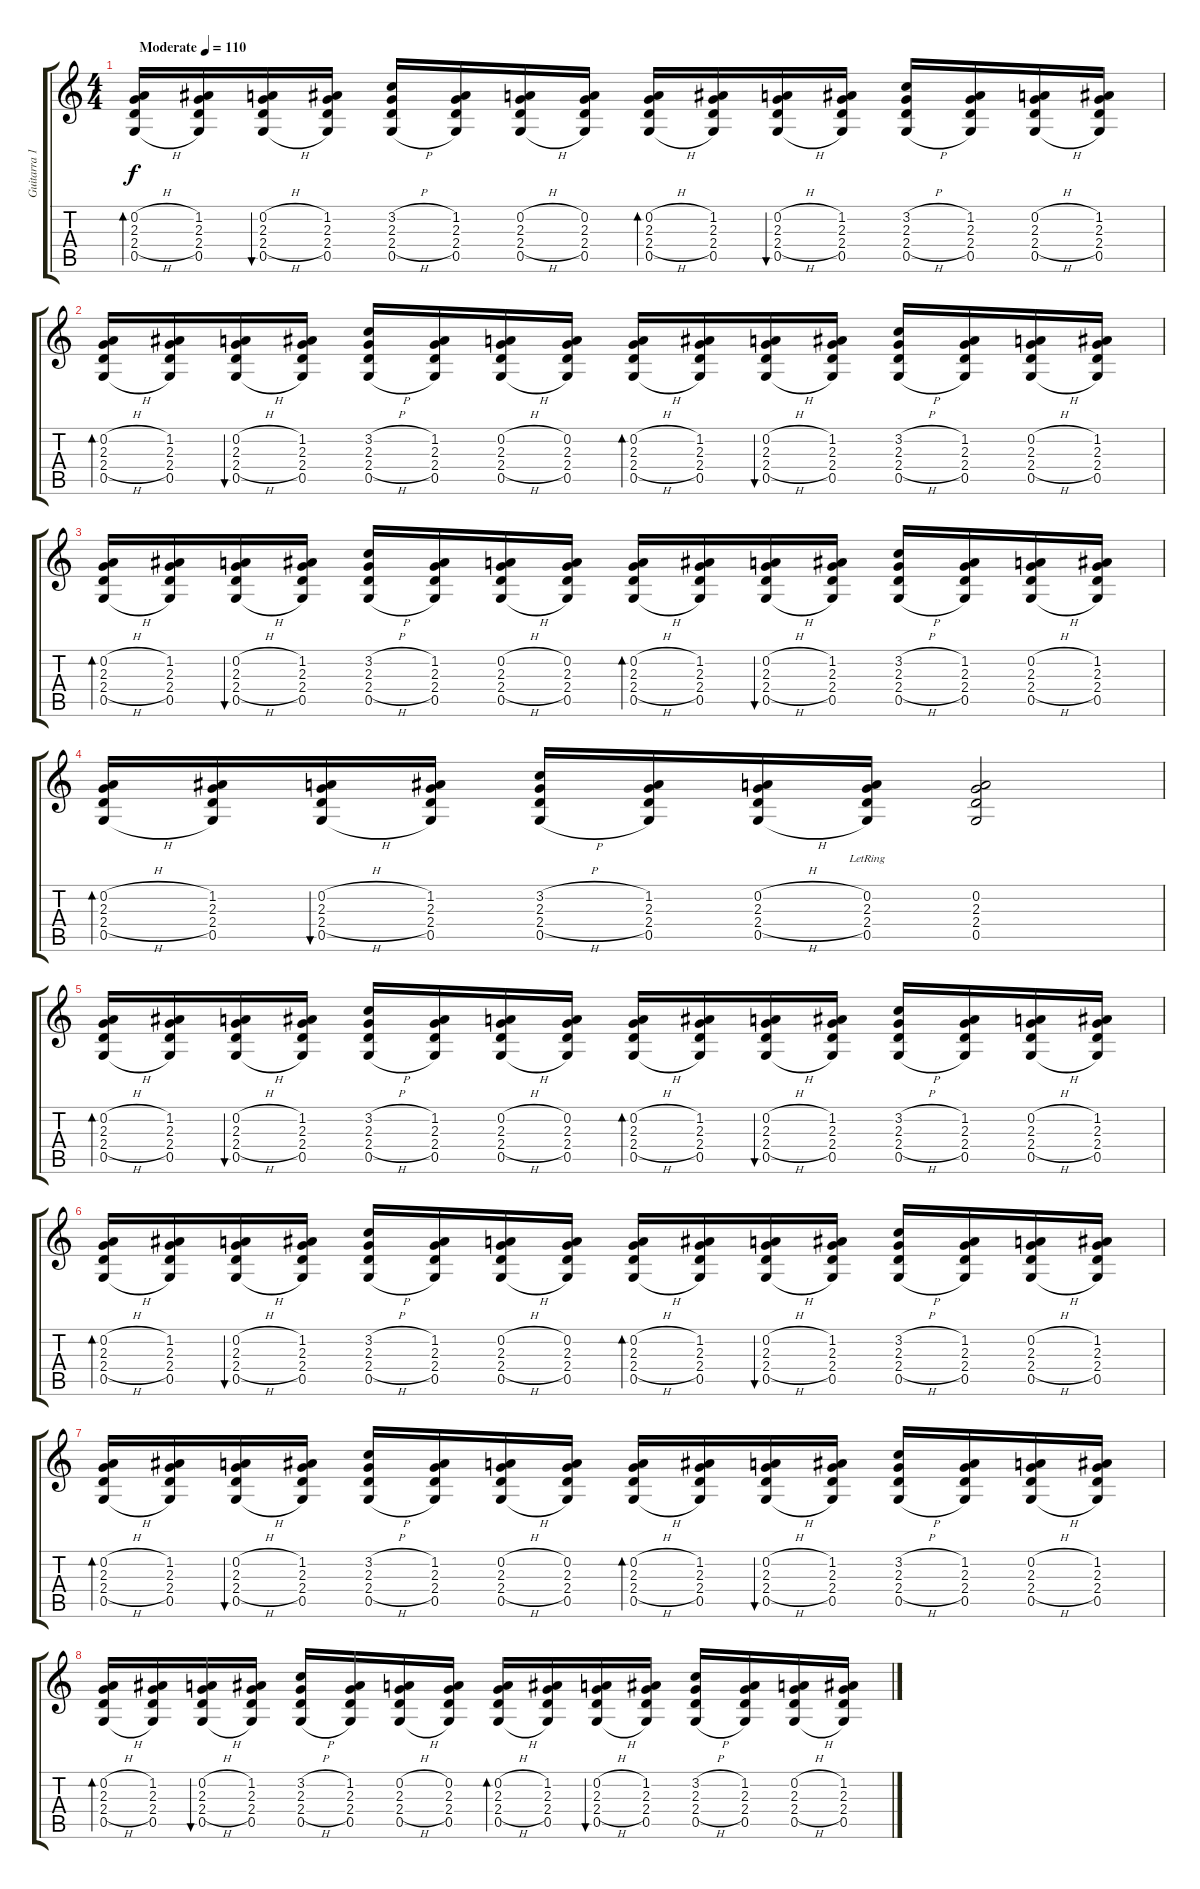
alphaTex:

\track ("Guitarra 1" "Guitarra 1") {instrument distortionguitar}
\staff {score tabs}
\tuning (D4 A3 F3 C3 G2 D2) {hide}
\ts (4 4)
\tempo (110 "Moderate")
\clef g2
\ks c
(0.2{h} 2.3{h} 2.4{h} 0.5{h}).16{bd 60 dy f instrument electricguitarjazz} (1.2 2.3 2.4 0.5).16 (0.2{h} 2.3{h} 2.4{h} 0.5{h}).16{bu 60} (1.2 2.3 2.4 0.5).16 (3.2{h} 2.3{h} 2.4{h} 0.5{h}).16 (1.2 2.3 2.4 0.5).16 (0.2{h} 2.3{h} 2.4{h} 0.5{h}).16 (0.2 2.3 2.4 0.5).16 (0.2{h} 2.3{h} 2.4{h} 0.5{h}).16{bd 60} (1.2 2.3 2.4 0.5).16 (0.2{h} 2.3{h} 2.4{h} 0.5{h}).16{bu 60} (1.2 2.3 2.4 0.5).16 (3.2{h} 2.3{h} 2.4{h} 0.5{h}).16 (1.2 2.3 2.4 0.5).16 (0.2{h} 2.3{h} 2.4{h} 0.5{h}).16 (1.2 2.3 2.4 0.5).16 |
(0.2{h} 2.3{h} 2.4{h} 0.5{h}).16{bd 60} (1.2 2.3 2.4 0.5).16 (0.2{h} 2.3{h} 2.4{h} 0.5{h}).16{bu 60} (1.2 2.3 2.4 0.5).16 (3.2{h} 2.3{h} 2.4{h} 0.5{h}).16 (1.2 2.3 2.4 0.5).16 (0.2{h} 2.3{h} 2.4{h} 0.5{h}).16 (0.2 2.3 2.4 0.5).16 (0.2{h} 2.3{h} 2.4{h} 0.5{h}).16{bd 60} (1.2 2.3 2.4 0.5).16 (0.2{h} 2.3{h} 2.4{h} 0.5{h}).16{bu 60} (1.2 2.3 2.4 0.5).16 (3.2{h} 2.3{h} 2.4{h} 0.5{h}).16 (1.2 2.3 2.4 0.5).16 (0.2{h} 2.3{h} 2.4{h} 0.5{h}).16 (1.2 2.3 2.4 0.5).16 |
(0.2{h} 2.3{h} 2.4{h} 0.5{h}).16{bd 60} (1.2 2.3 2.4 0.5).16 (0.2{h} 2.3{h} 2.4{h} 0.5{h}).16{bu 60} (1.2 2.3 2.4 0.5).16 (3.2{h} 2.3{h} 2.4{h} 0.5{h}).16 (1.2 2.3 2.4 0.5).16 (0.2{h} 2.3{h} 2.4{h} 0.5{h}).16 (0.2 2.3 2.4 0.5).16 (0.2{h} 2.3{h} 2.4{h} 0.5{h}).16{bd 60} (1.2 2.3 2.4 0.5).16 (0.2{h} 2.3{h} 2.4{h} 0.5{h}).16{bu 60} (1.2 2.3 2.4 0.5).16 (3.2{h} 2.3{h} 2.4{h} 0.5{h}).16 (1.2 2.3 2.4 0.5).16 (0.2{h} 2.3{h} 2.4{h} 0.5{h}).16 (1.2 2.3 2.4 0.5).16 |
(0.2{h} 2.3{h} 2.4{h} 0.5{h}).16{bd 60} (1.2 2.3 2.4 0.5).16 (0.2{h} 2.3{h} 2.4{h} 0.5{h}).16{bu 60} (1.2 2.3 2.4 0.5).16 (3.2{h} 2.3{h} 2.4{h} 0.5{h}).16 (1.2 2.3 2.4 0.5).16 (0.2{h} 2.3{h} 2.4{h} 0.5{h}).16 (0.2{lr} 2.3{lr} 2.4{lr} 0.5{lr}).16 (0.2 2.3 2.4 0.5).2 |
(0.2{h} 2.3{h} 2.4{h} 0.5{h}).16{bd 60 instrument distortionguitar} (1.2 2.3 2.4 0.5).16 (0.2{h} 2.3{h} 2.4{h} 0.5{h}).16{bu 60} (1.2 2.3 2.4 0.5).16 (3.2{h} 2.3{h} 2.4{h} 0.5{h}).16 (1.2 2.3 2.4 0.5).16 (0.2{h} 2.3{h} 2.4{h} 0.5{h}).16 (0.2 2.3 2.4 0.5).16 (0.2{h} 2.3{h} 2.4{h} 0.5{h}).16{bd 60} (1.2 2.3 2.4 0.5).16 (0.2{h} 2.3{h} 2.4{h} 0.5{h}).16{bu 60} (1.2 2.3 2.4 0.5).16 (3.2{h} 2.3{h} 2.4{h} 0.5{h}).16 (1.2 2.3 2.4 0.5).16 (0.2{h} 2.3{h} 2.4{h} 0.5{h}).16 (1.2 2.3 2.4 0.5).16 |
(0.2{h} 2.3{h} 2.4{h} 0.5{h}).16{bd 60} (1.2 2.3 2.4 0.5).16 (0.2{h} 2.3{h} 2.4{h} 0.5{h}).16{bu 60} (1.2 2.3 2.4 0.5).16 (3.2{h} 2.3{h} 2.4{h} 0.5{h}).16 (1.2 2.3 2.4 0.5).16 (0.2{h} 2.3{h} 2.4{h} 0.5{h}).16 (0.2 2.3 2.4 0.5).16 (0.2{h} 2.3{h} 2.4{h} 0.5{h}).16{bd 60} (1.2 2.3 2.4 0.5).16 (0.2{h} 2.3{h} 2.4{h} 0.5{h}).16{bu 60} (1.2 2.3 2.4 0.5).16 (3.2{h} 2.3{h} 2.4{h} 0.5{h}).16 (1.2 2.3 2.4 0.5).16 (0.2{h} 2.3{h} 2.4{h} 0.5{h}).16 (1.2 2.3 2.4 0.5).16 |
(0.2{h} 2.3{h} 2.4{h} 0.5{h}).16{bd 60} (1.2 2.3 2.4 0.5).16 (0.2{h} 2.3{h} 2.4{h} 0.5{h}).16{bu 60} (1.2 2.3 2.4 0.5).16 (3.2{h} 2.3{h} 2.4{h} 0.5{h}).16 (1.2 2.3 2.4 0.5).16 (0.2{h} 2.3{h} 2.4{h} 0.5{h}).16 (0.2 2.3 2.4 0.5).16 (0.2{h} 2.3{h} 2.4{h} 0.5{h}).16{bd 60} (1.2 2.3 2.4 0.5).16 (0.2{h} 2.3{h} 2.4{h} 0.5{h}).16{bu 60} (1.2 2.3 2.4 0.5).16 (3.2{h} 2.3{h} 2.4{h} 0.5{h}).16 (1.2 2.3 2.4 0.5).16 (0.2{h} 2.3{h} 2.4{h} 0.5{h}).16 (1.2 2.3 2.4 0.5).16 |
(0.2{h} 2.3{h} 2.4{h} 0.5{h}).16{bd 60} (1.2 2.3 2.4 0.5).16 (0.2{h} 2.3{h} 2.4{h} 0.5{h}).16{bu 60} (1.2 2.3 2.4 0.5).16 (3.2{h} 2.3{h} 2.4{h} 0.5{h}).16 (1.2 2.3 2.4 0.5).16 (0.2{h} 2.3{h} 2.4{h} 0.5{h}).16 (0.2 2.3 2.4 0.5).16 (0.2{h} 2.3{h} 2.4{h} 0.5{h}).16{bd 60} (1.2 2.3 2.4 0.5).16 (0.2{h} 2.3{h} 2.4{h} 0.5{h}).16{bu 60} (1.2 2.3 2.4 0.5).16 (3.2{h} 2.3{h} 2.4{h} 0.5{h}).16 (1.2 2.3 2.4 0.5).16 (0.2{h} 2.3{h} 2.4{h} 0.5{h}).16 (1.2 2.3 2.4 0.5).16
